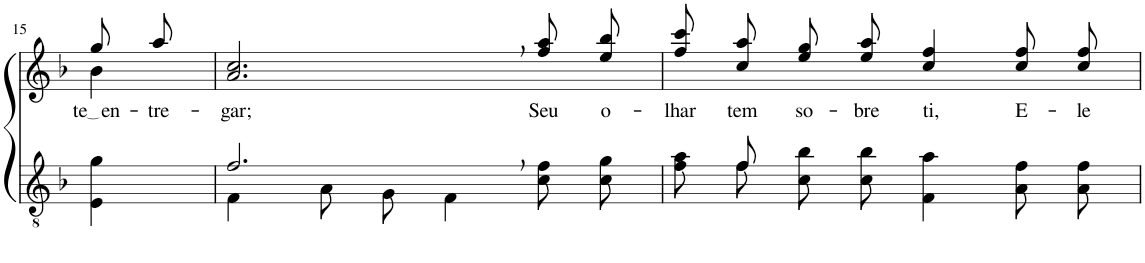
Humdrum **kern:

**kern	**kern	**text
*part2	*part1	*part1
*staff2	*staff1	*staff1
*I"Parte III e IV	*I"Parte I e II	*
!!LO:PB:g=z
*clefGv2	*clefG2	*
*Trd5c9	*Trd5c9	*
*k[b-]	*k[b-]	*
*M4/4	*M4/4	*
=15	=15	=15
*	*^	*
!	!	!	!LO:LY:b
4E\ 4g\	8gg/L	4b-\	te en
!	!	!	!LO:LY:b
.	8aa/J	.	tre-
*	*v	*v	*
=16	=16	=16
*^	*	*
!	!	!	!LO:LY:b
2.f,/	4F\	2.a/, 2.cc/,	-gar;
.	8A\L	.	.
.	8G\J	.	.
.	4F\	.	.
!	!	!	!LO:LY:b
4ryy	8c\ 8f\L	8ff\ 8aa\L	Seu
!	!	!	!LO:LY:b
.	8c\ 8g\J	8ee\ 8bb-\J	o-
=17	=17	=17	=17
!	!	!	!LO:LY:b
8ryy	8f\ 8a\L	8ff\ 8ccc\L	-lhar
!	!	!	!LO:LY:b
8f/	8f\J	8cc\ 8aa\J	tem
!	!	!	!LO:LY:b
2.ryy	8c\ 8b-\L	8ee\ 8gg\L	so-
!	!	!	!LO:LY:b
.	8c\ 8b-\J	8ee\ 8aa\J	-bre
!	!	!	!LO:LY:b
.	4F\ 4a\	4cc/ 4ff/	ti,
!	!	!	!LO:LY:b
.	8A\ 8f\L	8cc\ 8ff\L	E-
!	!	!	!LO:LY:b
.	8A\ 8f\J	8cc\ 8ff\J	-le
*v	*v	*	*
=	=	=
*-	*-	*-
